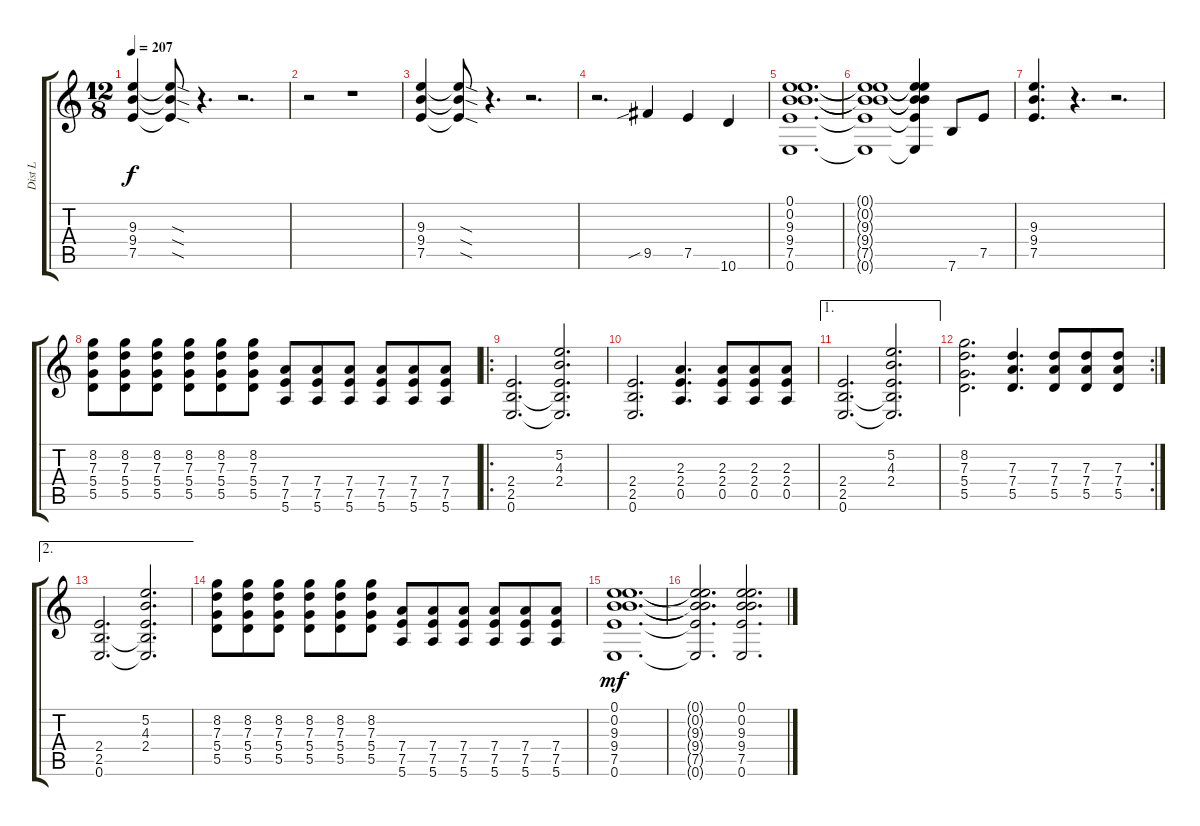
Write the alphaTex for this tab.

\track ("Dist L" "Dist L") {instrument distortionguitar}
\staff {score tabs}
\tuning (E4 B3 G3 D3 A2 E2) {hide}
\ts (12 8)
\tempo 207
\clef g2
\ks c
(9.3 9.4 7.5).4{dy f instrument distortionguitar} (9.3{sod t} 9.4{sod t} 7.5{sod t}).8 r.4{d} r.2{d} |
r.2 r.1 |
(9.3 9.4 7.5).4 (9.3{sod t} 9.4{sod t} 7.5{sod t}).8 r.4{d} r.2{d} |
r.2{d} 9.5{sib}.4 7.5.4 10.6.4 |
(0.1 0.2 9.3 9.4 7.5 0.6).1{d} |
(0.1{t} 0.2{t} 9.3{t} 9.4{t} 7.5{t} 0.6{t}).1 (0.1{t} 0.2{t} 9.3{t} 9.4{t} 7.5{t} 0.6{t}).4 7.6.8 7.5.8 |
(9.3 9.4 7.5).4{d} r.4{d} r.2{d} |
(8.2 7.3 5.4 5.5).8 (8.2 7.3 5.4 5.5).8 (8.2 7.3 5.4 5.5).8 (8.2 7.3 5.4 5.5).8 (8.2 7.3 5.4 5.5).8 (8.2 7.3 5.4 5.5).8 (7.4 7.5 5.6).8 (7.4 7.5 5.6).8 (7.4 7.5 5.6).8 (7.4 7.5 5.6).8 (7.4 7.5 5.6).8 (7.4 7.5 5.6).8 |
\ro
(2.4 2.5 0.6).2{d} (5.2 4.3 2.4 2.5{t} 0.6{t}).2{d} |
(2.4 2.5 0.6).2{d} (2.3 2.4 0.5).4{d} (2.3 2.4 0.5).8 (2.3 2.4 0.5).8 (2.3 2.4 0.5).8 |
\ae 1
(2.4 2.5 0.6).2{d} (5.2 4.3 2.4 2.5{t} 0.6{t}).2{d} |
\rc 2
(8.2 7.3 5.4 5.5).2{d} (7.3 7.4 5.5).4{d} (7.3 7.4 5.5).8 (7.3 7.4 5.5).8 (7.3 7.4 5.5).8 |
\ae 2
(2.4 2.5 0.6).2{d} (5.2 4.3 2.4 2.5{t} 0.6{t}).2{d} |
(8.2 7.3 5.4 5.5).8 (8.2 7.3 5.4 5.5).8 (8.2 7.3 5.4 5.5).8 (8.2 7.3 5.4 5.5).8 (8.2 7.3 5.4 5.5).8 (8.2 7.3 5.4 5.5).8 (7.4 7.5 5.6).8 (7.4 7.5 5.6).8 (7.4 7.5 5.6).8 (7.4 7.5 5.6).8 (7.4 7.5 5.6).8 (7.4 7.5 5.6).8 |
(0.1 0.2 9.3 9.4 7.5 0.6).1{d dy mf} |
(0.1{t} 0.2{t} 9.3{t} 9.4{t} 7.5{t} 0.6{t}).2{d} (0.1 0.2 9.3 9.4 7.5 0.6).2{d}
